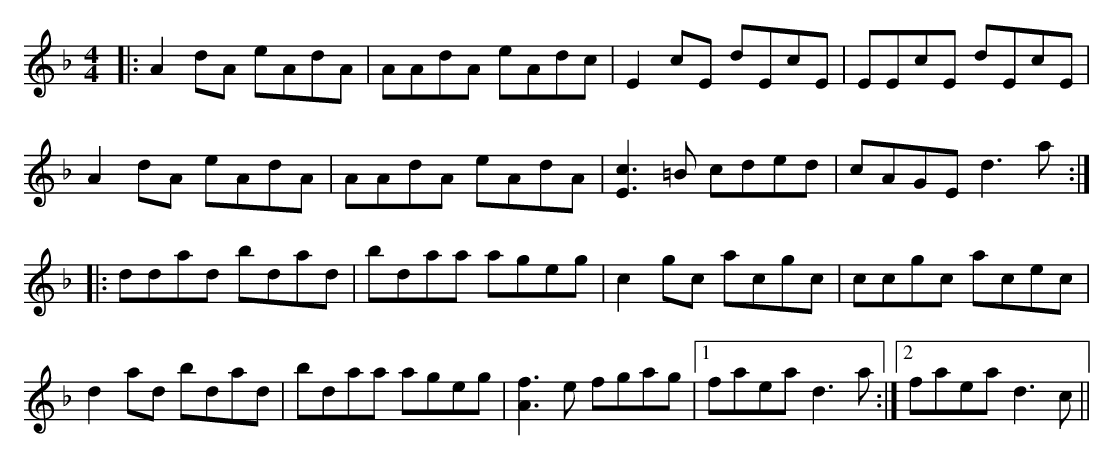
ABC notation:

X:1
M:4/4
K:Dmin
|:A2dA eAdA|AAdA eAdc|E2cE dEcE|EEcE dEcE|
A2dA eAdA|AAdA eAdA|[Ec]3=B cded|cAGE d3a:|
|:ddad bdad|bdaa ageg|c2gc acgc|ccgc acec|
d2ad bdad|bdaa ageg|[fA]3e fgag|1 faea d3a:|2 faea d3c||
